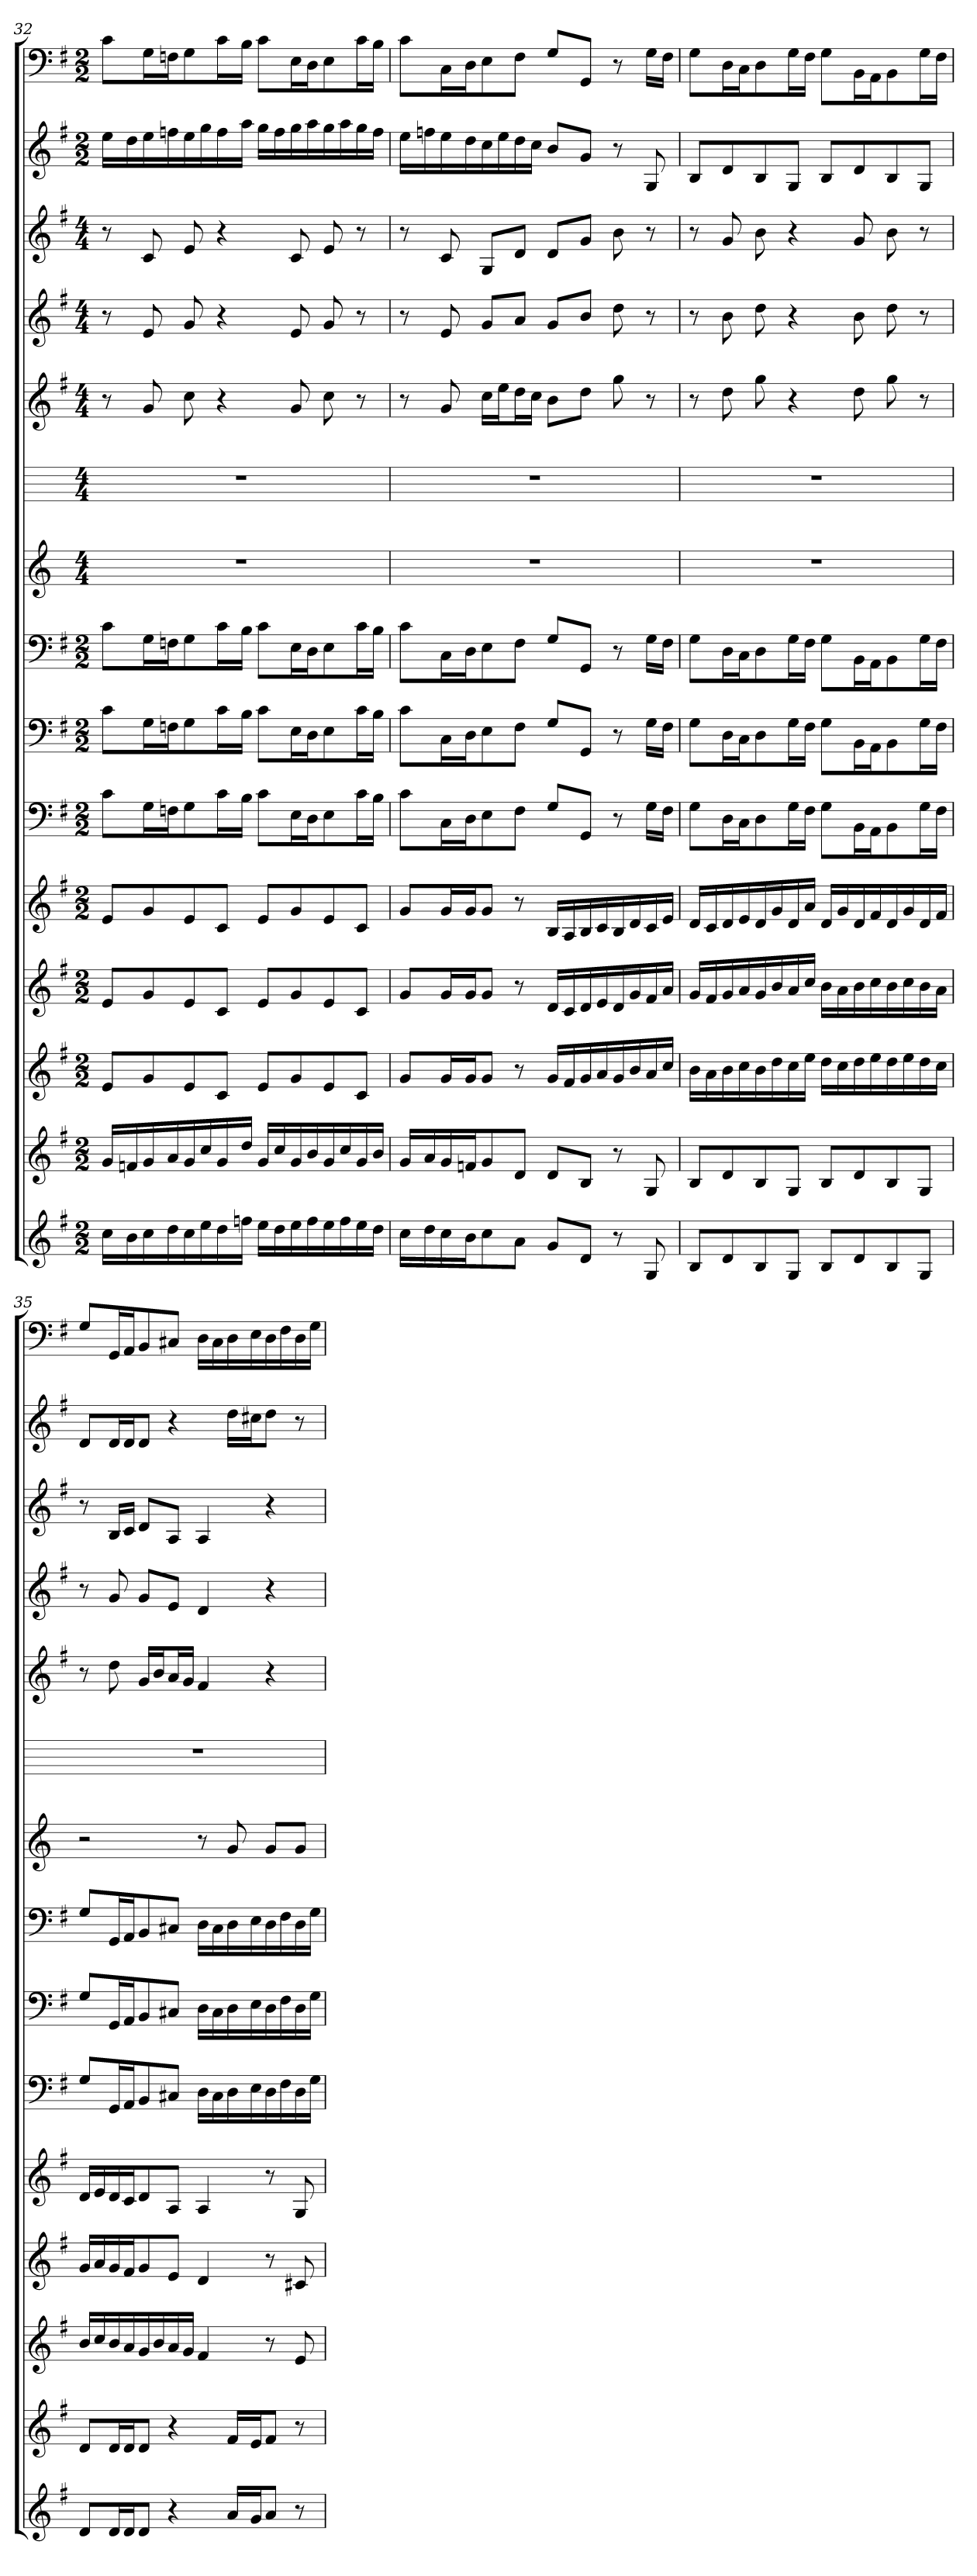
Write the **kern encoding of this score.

**kern	**kern	**kern	**kern	**kern	**kern	**kern	**kern	**kern	**kern	**kern	**kern	**kern	**kern	**kern
*part15	*part14	*part13	*part12	*part11	*part10	*part9	*part8	*part7	*part6	*part5	*part4	*part3	*part2	*part1
*staff15	*staff14	*staff13	*staff12	*staff11	*staff10	*staff9	*staff8	*staff7	*staff6	*staff5	*staff4	*staff3	*staff2	*staff1
*k[f#]	*k[f#]	*k[f#]	*k[f#]	*k[f#]	*k[f#]	*k[f#]	*k[f#]	*k[]	*k[]	*k[f#]	*k[f#]	*k[f#]	*k[f#]	*k[f#]
*G:	*G:	*G:	*G:	*G:	*G:	*G:	*G:	*	*	*G:	*G:	*G:	*G:	*G:
*M2/2	*M2/2	*M2/2	*M2/2	*M2/2	*M2/2	*M2/2	*M2/2	*M4/4	*M4/4	*M4/4	*M4/4	*M4/4	*M2/2	*M2/2
=32	=32	=32	=32	=32	=32	=32	=32	=32	=32	=32	=32	=32	=32	=32
16ccLL	16gLL	8eL	8eL	8eL	8cL	8cL	8cL	1r	1r	8r	8r	8r	16eeLL	8cL
16b	16fn	.	.	.	.	.	.	.	.	.	.	.	16dd	.
16cc	16g	8g	8g	8g	16GL	16GL	16GL	.	.	8g	8e	8c	16ee	16GL
16dd	16a	.	.	.	16FnJ	16FnJ	16FnJ	.	.	.	.	.	16ffn	16FnJ
16cc	16g	8e	8e	8e	8G	8G	8G	.	.	8cc	8g	8e	16ee	8G
16ee	16cc	.	.	.	.	.	.	.	.	.	.	.	16gg	.
16dd	16g	8cJ	8cJ	8cJ	16cL	16cL	16cL	.	.	4r	4r	4r	16ff	16cL
16ffnJJ	16ddJJ	.	.	.	16BJJ	16BJJ	16BJJ	.	.	.	.	.	16aaJJ	16BJJ
16eeLL	16gLL	8eL	8eL	8eL	8cL	8cL	8cL	.	.	.	.	.	16ggLL	8cL
16dd	16cc	.	.	.	.	.	.	.	.	.	.	.	16ff	.
16ee	16g	8g	8g	8g	16EL	16EL	16EL	.	.	8g	8e	8c	16gg	16EL
16ff	16b	.	.	.	16DJ	16DJ	16DJ	.	.	.	.	.	16aa	16DJ
16ee	16g	8e	8e	8e	8E	8E	8E	.	.	8cc	8g	8e	16gg	8E
16ff	16cc	.	.	.	.	.	.	.	.	.	.	.	16aa	.
16ee	16g	8cJ	8cJ	8cJ	16cL	16cL	16cL	.	.	8r	8r	8r	16gg	16cL
16ddJJ	16bJJ	.	.	.	16BJJ	16BJJ	16BJJ	.	.	.	.	.	16ffJJ	16BJJ
=33	=33	=33	=33	=33	=33	=33	=33	=33	=33	=33	=33	=33	=33	=33
16ccLL	16gLL	8gL	8gL	8gL	8cL	8cL	8cL	1r	1r	8r	8r	8r	16eeLL	8cL
16dd	16a	.	.	.	.	.	.	.	.	.	.	.	16ffn	.
16cc	16g	16gL	16gL	16gL	16CL	16CL	16CL	.	.	8g	8e	8c	16ee	16CL
16bJ	16fnJ	16gJ	16gJ	16gJ	16DJ	16DJ	16DJ	.	.	.	.	.	16dd	16DJ
8cc	8g	8gJ	8gJ	8gJ	8E	8E	8E	.	.	16ccLL	8gL	8GL	16cc	8E
.	.	.	.	.	.	.	.	.	.	16eeJ	.	.	16ee	.
8aJ	8dJ	8r	8r	8r	8F#J	8F#J	8F#J	.	.	16ddL	8aJ	8dJ	16dd	8F#J
.	.	.	.	.	.	.	.	.	.	16ccJJ	.	.	16ccJJ	.
8gL	8dL	16gLL	16dLL	16BLL	8GL	8GL	8GL	.	.	8bL	8gL	8dL	8bL	8GL
.	.	16f#	16c	16A	.	.	.	.	.	.	.	.	.	.
8dJ	8BJ	16g	16d	16B	8GGJ	8GGJ	8GGJ	.	.	8ddJ	8bJ	8gJ	8gJ	8GGJ
.	.	16a	16e	16c	.	.	.	.	.	.	.	.	.	.
8r	8r	16g	16d	16B	8r	8r	8r	.	.	8gg	8dd	8b	8r	8r
.	.	16b	16g	16d	.	.	.	.	.	.	.	.	.	.
8G	8G	16a	16f#	16c	16GLL	16GLL	16GLL	.	.	8r	8r	8r	8G	16GLL
.	.	16ccJJ	16aJJ	16eJJ	16F#JJ	16F#JJ	16F#JJ	.	.	.	.	.	.	16F#JJ
=34	=34	=34	=34	=34	=34	=34	=34	=34	=34	=34	=34	=34	=34	=34
8BL	8BL	16bLL	16gLL	16dLL	8GL	8GL	8GL	1r	1r	8r	8r	8r	8BL	8GL
.	.	16a	16f#	16c	.	.	.	.	.	.	.	.	.	.
8d	8d	16b	16g	16d	16DL	16DL	16DL	.	.	8dd	8b	8g	8d	16DL
.	.	16cc	16a	16e	16CJ	16CJ	16CJ	.	.	.	.	.	.	16CJ
8B	8B	16b	16g	16d	8D	8D	8D	.	.	8gg	8dd	8b	8B	8D
.	.	16dd	16b	16g	.	.	.	.	.	.	.	.	.	.
8GJ	8GJ	16cc	16a	16d	16GL	16GL	16GL	.	.	4r	4r	4r	8GJ	16GL
.	.	16eeJJ	16ccJJ	16aJJ	16F#JJ	16F#JJ	16F#JJ	.	.	.	.	.	.	16F#JJ
8BL	8BL	16ddLL	16bLL	16dLL	8GL	8GL	8GL	.	.	.	.	.	8BL	8GL
.	.	16cc	16a	16g	.	.	.	.	.	.	.	.	.	.
8d	8d	16dd	16b	16d	16BBL	16BBL	16BBL	.	.	8dd	8b	8g	8d	16BBL
.	.	16ee	16cc	16f#	16AAJ	16AAJ	16AAJ	.	.	.	.	.	.	16AAJ
8B	8B	16dd	16b	16d	8BB	8BB	8BB	.	.	8gg	8dd	8b	8B	8BB
.	.	16ee	16cc	16g	.	.	.	.	.	.	.	.	.	.
8GJ	8GJ	16dd	16b	16d	16GL	16GL	16GL	.	.	8r	8r	8r	8GJ	16GL
.	.	16ccJJ	16aJJ	16f#JJ	16F#JJ	16F#JJ	16F#JJ	.	.	.	.	.	.	16F#JJ
=35	=35	=35	=35	=35	=35	=35	=35	=35	=35	=35	=35	=35	=35	=35
8dL	8dL	16bLL	16gLL	16dLL	8GL	8GL	8GL	2r	1r	8r	8r	8r	8dL	8GL
.	.	16cc	16a	16e	.	.	.	.	.	.	.	.	.	.
16dL	16dL	16b	16g	16d	16GGL	16GGL	16GGL	.	.	8dd	8g	16BLL	16dL	16GGL
16dJ	16dJ	16a	16f#J	16cJ	16AAJ	16AAJ	16AAJ	.	.	.	.	16cJJ	16dJ	16AAJ
8dJ	8dJ	16g	8g	8d	8BB	8BB	8BB	.	.	16gLL	8gL	8dL	8dJ	8BB
.	.	16b	.	.	.	.	.	.	.	16bJ	.	.	.	.
4r	4r	16a	8eJ	8AJ	8C#XJ	8C#XJ	8C#XJ	.	.	16aL	8eJ	8AJ	4r	8C#XJ
.	.	16gJJ	.	.	.	.	.	.	.	16gJJ	.	.	.	.
.	.	4f#	4d	4A	16DLL	16DLL	16DLL	8r	.	4f#	4d	4A	.	16DLL
.	.	.	.	.	16C#	16C#	16C#	.	.	.	.	.	.	16C#
16aLL	16f#LL	.	.	.	16D	16D	16D	8g	.	.	.	.	16ddLL	16D
16gJ	16eJ	.	.	.	16E	16E	16E	.	.	.	.	.	16cc#XJ	16E
8aJ	8f#J	8r	8r	8r	16D	16D	16D	8gL	.	4r	4r	4r	8ddJ	16D
.	.	.	.	.	16F#	16F#	16F#	.	.	.	.	.	.	16F#
8r	8r	8e	8c#X	8G	16D	16D	16D	8gJ	.	.	.	.	8r	16D
.	.	.	.	.	16GJJ	16GJJ	16GJJ	.	.	.	.	.	.	16GJJ
=	=	=	=	=	=	=	=	=	=	=	=	=	=	=
*-	*-	*-	*-	*-	*-	*-	*-	*-	*-	*-	*-	*-	*-	*-
